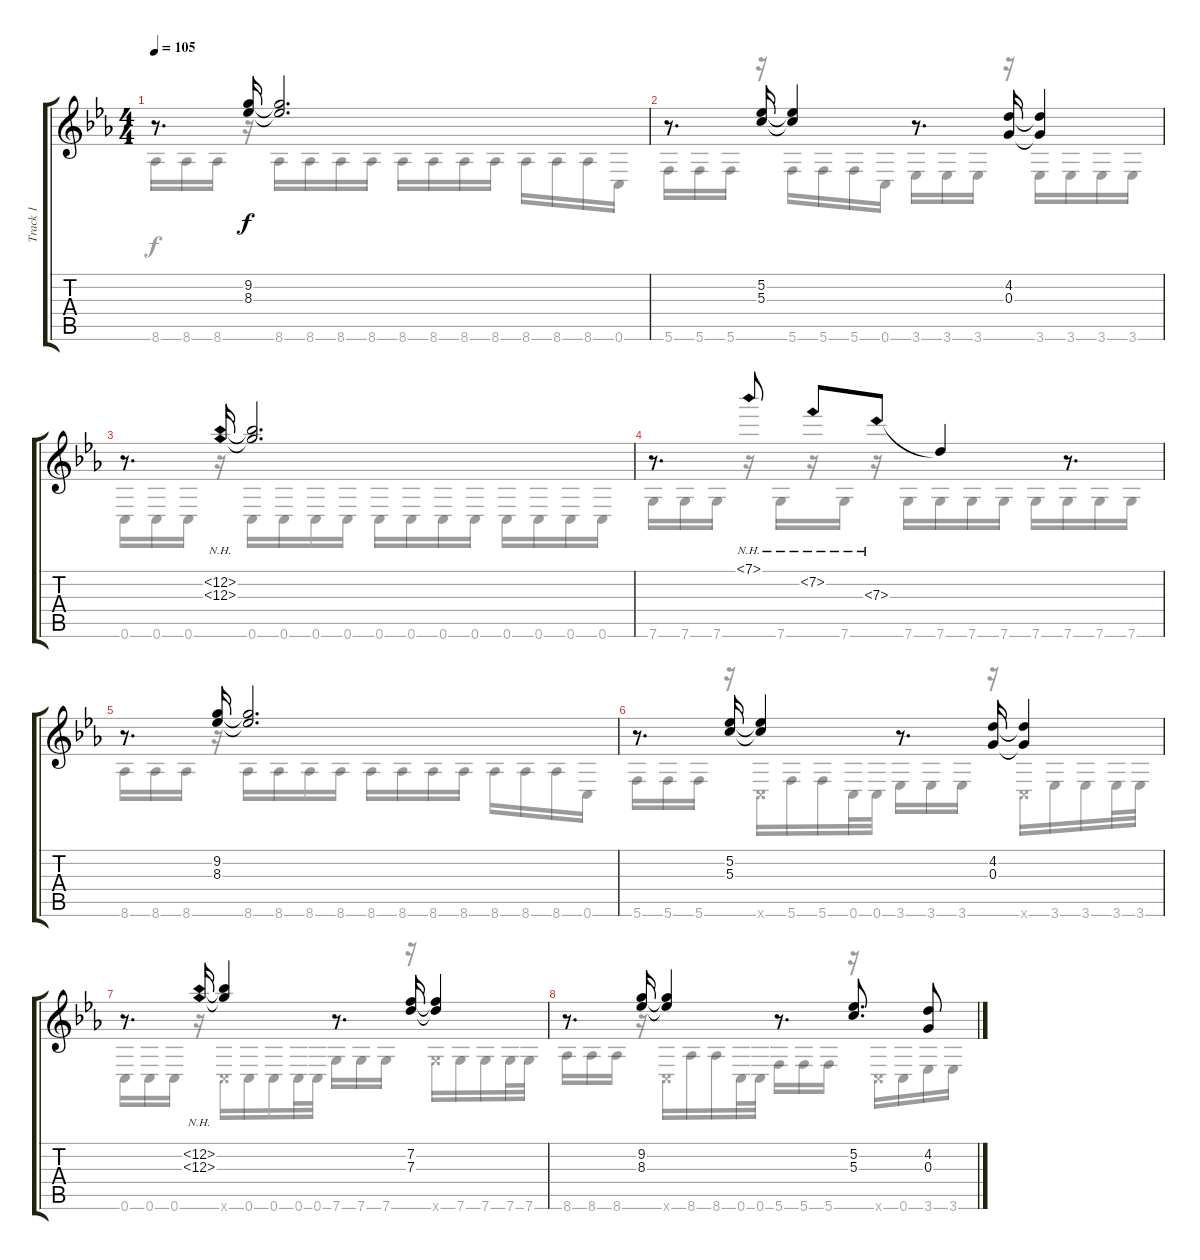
\track ("Track 1" "Track 1") {instrument acousticguitarsteel}
\staff {score tabs}
\tuning (Eb4 Bb3 G3 C3 G2 C2) {hide}
\voice
\ts (4 4)
\tempo 105
\clef g2
\ks cminor
r.8{d dy f} (9.2 8.3).16 (9.2{t} 8.3{t}).2{d} |
r.8{d} (5.2 5.3).16 (5.2{t} 5.3{t}).4 r.8{d} (4.2 0.3).16 (4.2{t} 0.3{t}).4 |
r.8{d} (12.2{nh} 12.3{nh}).16 (12.2{t} 12.3{t}).2{d} |
r.8{d} 7.1{nh}.8 7.2{nh}.8 7.3{nh}.8 7.3{t}.4 r.8{d} |
r.8{d} (9.2 8.3).16 (9.2{t} 8.3{t}).2{d} |
r.8{d} (5.2 5.3).16 (5.2{t} 5.3{t}).4 r.8{d} (4.2 0.3).16 (4.2{t} 0.3{t}).4 |
r.8{d} (12.2{nh} 12.3{nh}).16 (12.2{t} 12.3{t}).4 r.8{d} (7.2 7.3).16 (7.2{t} 7.3{t}).4 |
r.8{d} (9.2 8.3).16 (9.2{t} 8.3{t}).4 r.8{d} (5.2 5.3).8{d} (4.2 0.3).8
\voice
\clef g2
\ottava regular
\simile none
\ks cminor
8.6.16{dy f} 8.6.16 8.6.16 r.16 8.6.16 8.6.16 8.6.16 8.6.16 8.6.16 8.6.16 8.6.16 8.6.16 8.6.16 8.6.16 8.6.16 0.6.16 |
5.6.16 5.6.16 5.6.16 r.16 5.6.16 5.6.16 5.6.16 0.6.16 3.6.16 3.6.16 3.6.16 r.16 3.6.16 3.6.16 3.6.16 3.6.16 |
0.6.16 0.6.16 0.6.16 r.16 0.6.16 0.6.16 0.6.16 0.6.16 0.6.16 0.6.16 0.6.16 0.6.16 0.6.16 0.6.16 0.6.16 0.6.16 |
7.6.16 7.6.16 7.6.16 r.16 7.6.16 r.16 7.6.16 r.16 7.6.16 7.6.16 7.6.16 7.6.16 7.6.16 7.6.16 7.6.16 7.6.16 |
8.6.16 8.6.16 8.6.16 r.16 8.6.16 8.6.16 8.6.16 8.6.16 8.6.16 8.6.16 8.6.16 8.6.16 8.6.16 8.6.16 8.6.16 0.6.16 |
5.6.16 5.6.16 5.6.16 r.16 0.6{x}.16 5.6.16 5.6.16 0.6.32 0.6.32 3.6.16 3.6.16 3.6.16 r.16 0.6{x}.16 3.6.16 3.6.16 3.6.32 3.6.32 |
0.6.16 0.6.16 0.6.16 r.16 0.6{x}.16 0.6.16 0.6.16 0.6.32 0.6.32 7.6.16 7.6.16 7.6.16 r.16 7.6{x}.16 7.6.16 7.6.16 7.6.32 7.6.32 |
8.6.16 8.6.16 8.6.16 r.16 0.6{x}.16 8.6.16 8.6.16 0.6.32 0.6.32 5.6.16 5.6.16 5.6.16 r.16 0.6{x}.16 0.6.16 3.6.16 3.6.16
